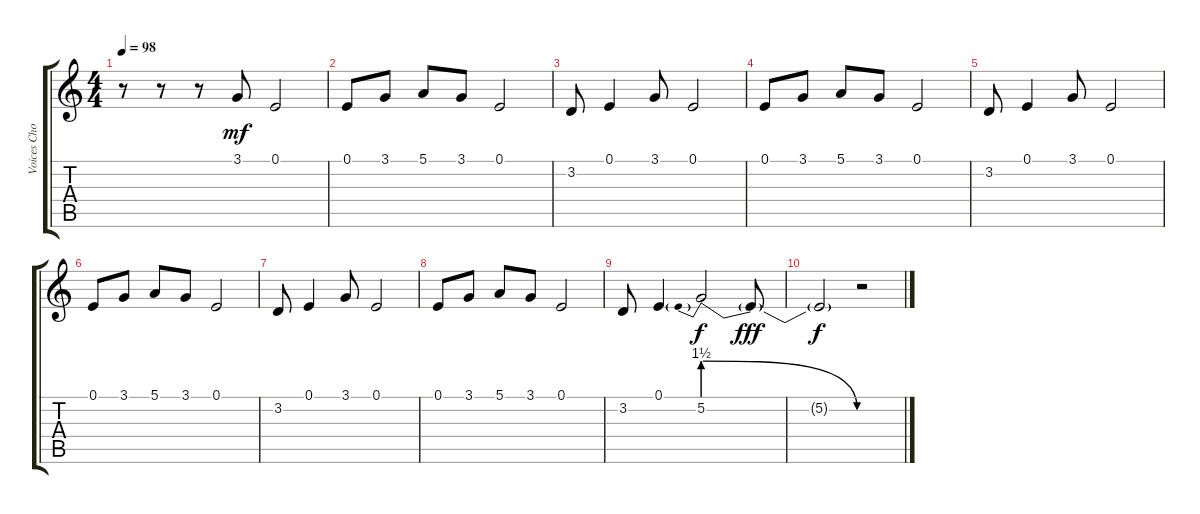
\track ("Voices Chorus" "Voices Cho") {instrument oboe}
\staff {score tabs}
\tuning (E4 B3 G3 D3 A2 E2) {hide}
\ts (4 4)
\tempo 98
\clef g2
\ks c
r.8{dy mf} r.8 r.8 3.1.8 0.1.2 |
0.1.8 3.1.8 5.1.8 3.1.8 0.1.2 |
3.2.8 0.1.4 3.1.8 0.1.2 |
0.1.8 3.1.8 5.1.8 3.1.8 0.1.2 |
3.2.8 0.1.4 3.1.8 0.1.2 |
0.1.8 3.1.8 5.1.8 3.1.8 0.1.2 |
3.2.8 0.1.4 3.1.8 0.1.2 |
0.1.8 3.1.8 5.1.8 3.1.8 0.1.2 |
3.2.8 0.1.4 5.2{be (prebendrelease 0 6 5 0)}.2{dy f} 5.2{t}.8{dy fff} |
5.2{t}.2{dy f} r.2
